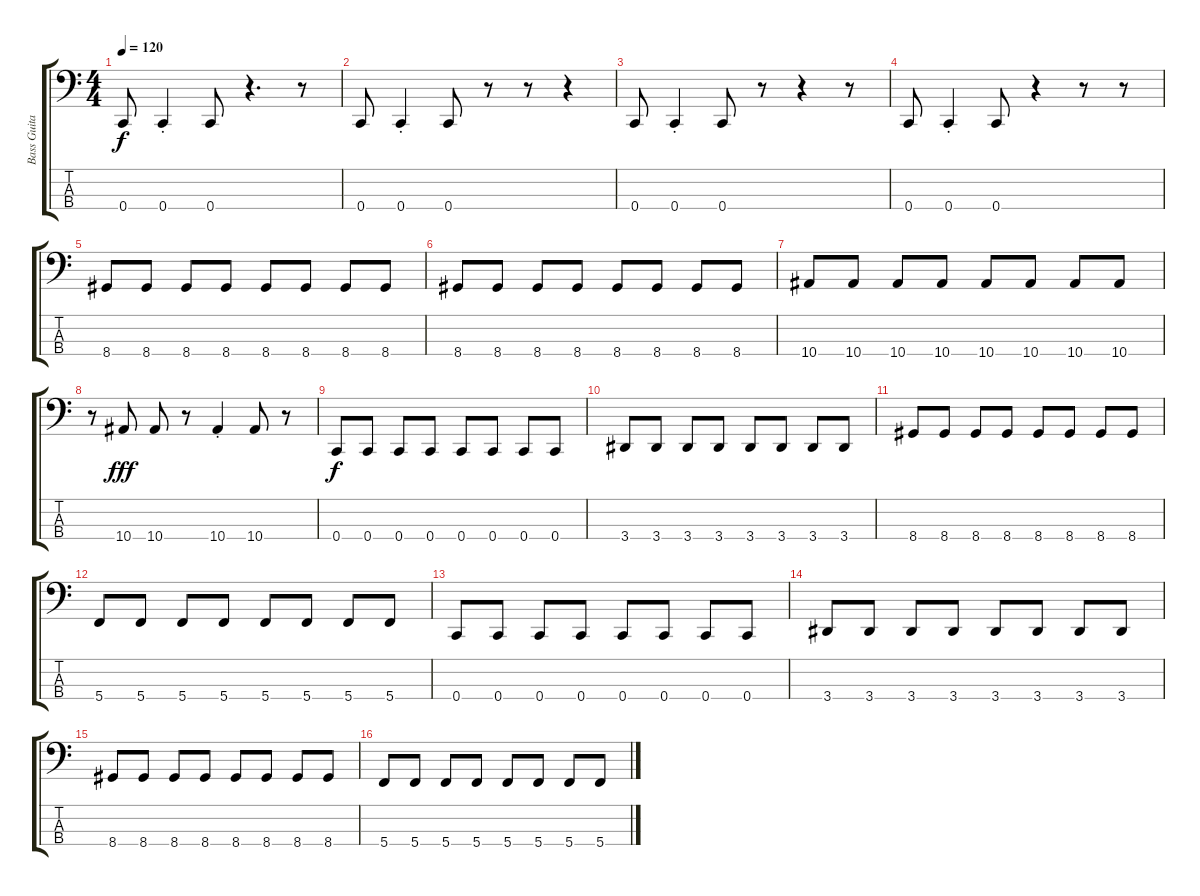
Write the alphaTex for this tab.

\track ("Bass Guitar" "Bass Guita") {instrument acousticguitarsteel}
\staff {score tabs}
\tuning (F2 C2 G1 C1) {hide}
\ts (4 4)
\tempo 120
\clef f4
\ks c
0.4.8{dy f} 0.4{st}.4 0.4.8 r.4{d} r.8 |
0.4.8 0.4{st}.4 0.4.8 r.8 r.8 r.4 |
0.4.8 0.4{st}.4 0.4.8 r.8 r.4 r.8 |
0.4.8 0.4{st}.4 0.4.8 r.4 r.8 r.8 |
8.4.8 8.4.8 8.4.8 8.4.8 8.4.8 8.4.8 8.4.8 8.4.8 |
8.4.8 8.4.8 8.4.8 8.4.8 8.4.8 8.4.8 8.4.8 8.4.8 |
10.4.8 10.4.8 10.4.8 10.4.8 10.4.8 10.4.8 10.4.8 10.4.8 |
r.8 10.4.8{dy fff} 10.4.8 r.8 10.4{st}.4 10.4.8 r.8 |
0.4.8{dy f} 0.4.8 0.4.8 0.4.8 0.4.8 0.4.8 0.4.8 0.4.8 |
3.4.8 3.4.8 3.4.8 3.4.8 3.4.8 3.4.8 3.4.8 3.4.8 |
8.4.8 8.4.8 8.4.8 8.4.8 8.4.8 8.4.8 8.4.8 8.4.8 |
5.4.8 5.4.8 5.4.8 5.4.8 5.4.8 5.4.8 5.4.8 5.4.8 |
0.4.8 0.4.8 0.4.8 0.4.8 0.4.8 0.4.8 0.4.8 0.4.8 |
3.4.8 3.4.8 3.4.8 3.4.8 3.4.8 3.4.8 3.4.8 3.4.8 |
8.4.8 8.4.8 8.4.8 8.4.8 8.4.8 8.4.8 8.4.8 8.4.8 |
5.4.8 5.4.8 5.4.8 5.4.8 5.4.8 5.4.8 5.4.8 5.4.8
